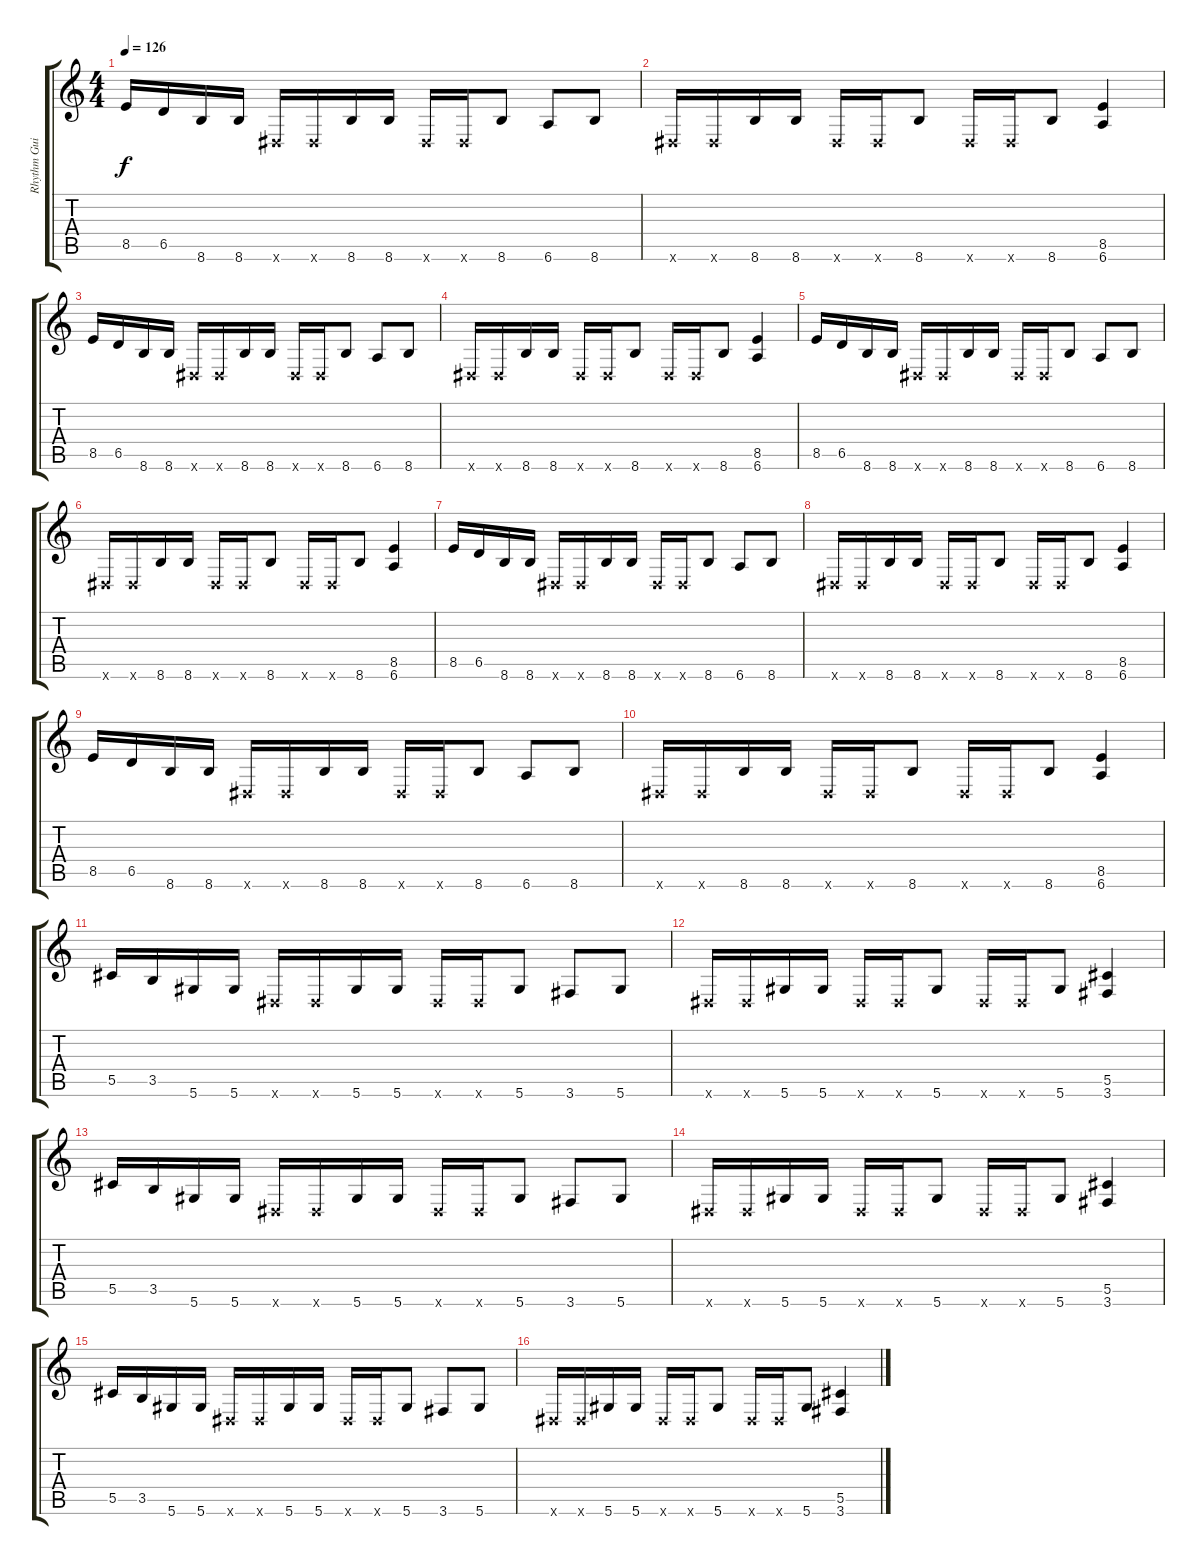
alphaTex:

\track ("Rhythm Guitar 2" "Rhythm Gui") {instrument distortionguitar}
\staff {score tabs}
\tuning (Eb4 Bb3 Gb3 Db3 Ab2 Eb2) {hide}
\ts (4 4)
\tempo 126
\clef g2
\ks c
8.5.16{dy f} 6.5.16 8.6.16 8.6.16 0.6{x}.16 0.6{x}.16 8.6.16 8.6.16 0.6{x}.16 0.6{x}.16 8.6.8 6.6.8 8.6.8 |
0.6{x}.16 0.6{x}.16 8.6.16 8.6.16 0.6{x}.16 0.6{x}.16 8.6.8 0.6{x}.16 0.6{x}.16 8.6.8 (8.5 6.6).4 |
8.5.16 6.5.16 8.6.16 8.6.16 0.6{x}.16 0.6{x}.16 8.6.16 8.6.16 0.6{x}.16 0.6{x}.16 8.6.8 6.6.8 8.6.8 |
0.6{x}.16 0.6{x}.16 8.6.16 8.6.16 0.6{x}.16 0.6{x}.16 8.6.8 0.6{x}.16 0.6{x}.16 8.6.8 (8.5 6.6).4 |
8.5.16 6.5.16 8.6.16 8.6.16 0.6{x}.16 0.6{x}.16 8.6.16 8.6.16 0.6{x}.16 0.6{x}.16 8.6.8 6.6.8 8.6.8 |
0.6{x}.16 0.6{x}.16 8.6.16 8.6.16 0.6{x}.16 0.6{x}.16 8.6.8 0.6{x}.16 0.6{x}.16 8.6.8 (8.5 6.6).4 |
8.5.16 6.5.16 8.6.16 8.6.16 0.6{x}.16 0.6{x}.16 8.6.16 8.6.16 0.6{x}.16 0.6{x}.16 8.6.8 6.6.8 8.6.8 |
0.6{x}.16 0.6{x}.16 8.6.16 8.6.16 0.6{x}.16 0.6{x}.16 8.6.8 0.6{x}.16 0.6{x}.16 8.6.8 (8.5 6.6).4 |
8.5.16 6.5.16 8.6.16 8.6.16 0.6{x}.16 0.6{x}.16 8.6.16 8.6.16 0.6{x}.16 0.6{x}.16 8.6.8 6.6.8 8.6.8 |
0.6{x}.16 0.6{x}.16 8.6.16 8.6.16 0.6{x}.16 0.6{x}.16 8.6.8 0.6{x}.16 0.6{x}.16 8.6.8 (8.5 6.6).4 |
5.5.16 3.5.16 5.6.16 5.6.16 0.6{x}.16 0.6{x}.16 5.6.16 5.6.16 0.6{x}.16 0.6{x}.16 5.6.8 3.6.8 5.6.8 |
0.6{x}.16 0.6{x}.16 5.6.16 5.6.16 0.6{x}.16 0.6{x}.16 5.6.8 0.6{x}.16 0.6{x}.16 5.6.8 (5.5 3.6).4 |
5.5.16 3.5.16 5.6.16 5.6.16 0.6{x}.16 0.6{x}.16 5.6.16 5.6.16 0.6{x}.16 0.6{x}.16 5.6.8 3.6.8 5.6.8 |
0.6{x}.16 0.6{x}.16 5.6.16 5.6.16 0.6{x}.16 0.6{x}.16 5.6.8 0.6{x}.16 0.6{x}.16 5.6.8 (5.5 3.6).4 |
5.5.16 3.5.16 5.6.16 5.6.16 0.6{x}.16 0.6{x}.16 5.6.16 5.6.16 0.6{x}.16 0.6{x}.16 5.6.8 3.6.8 5.6.8 |
0.6{x}.16 0.6{x}.16 5.6.16 5.6.16 0.6{x}.16 0.6{x}.16 5.6.8 0.6{x}.16 0.6{x}.16 5.6.8 (5.5 3.6).4
